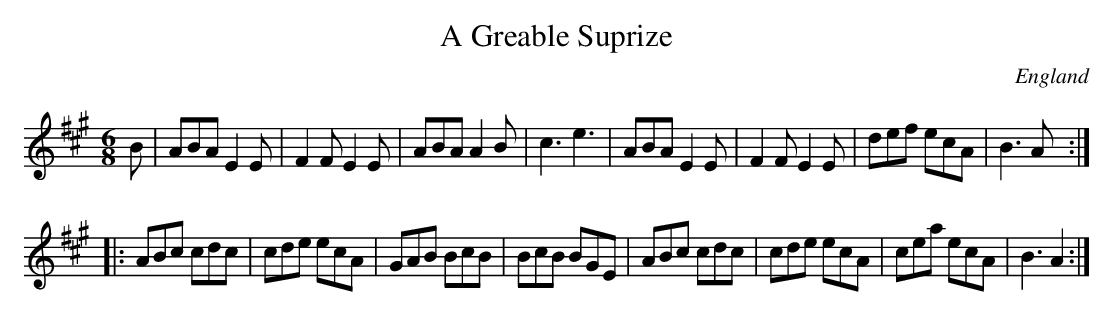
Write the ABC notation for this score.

X:1
T:A Greable Suprize
M:6/8
O:England
K:A
B|ABA E2E|F2F E2E|ABA A2B|c3 e3|\
ABA E2E|F2F E2E|def ecA|B3 A:|
|:ABc cdc|cde ecA| GAB BcB|BcB BGE|\
ABc cdc|cde ecA|cea ecA|B3A2:|
